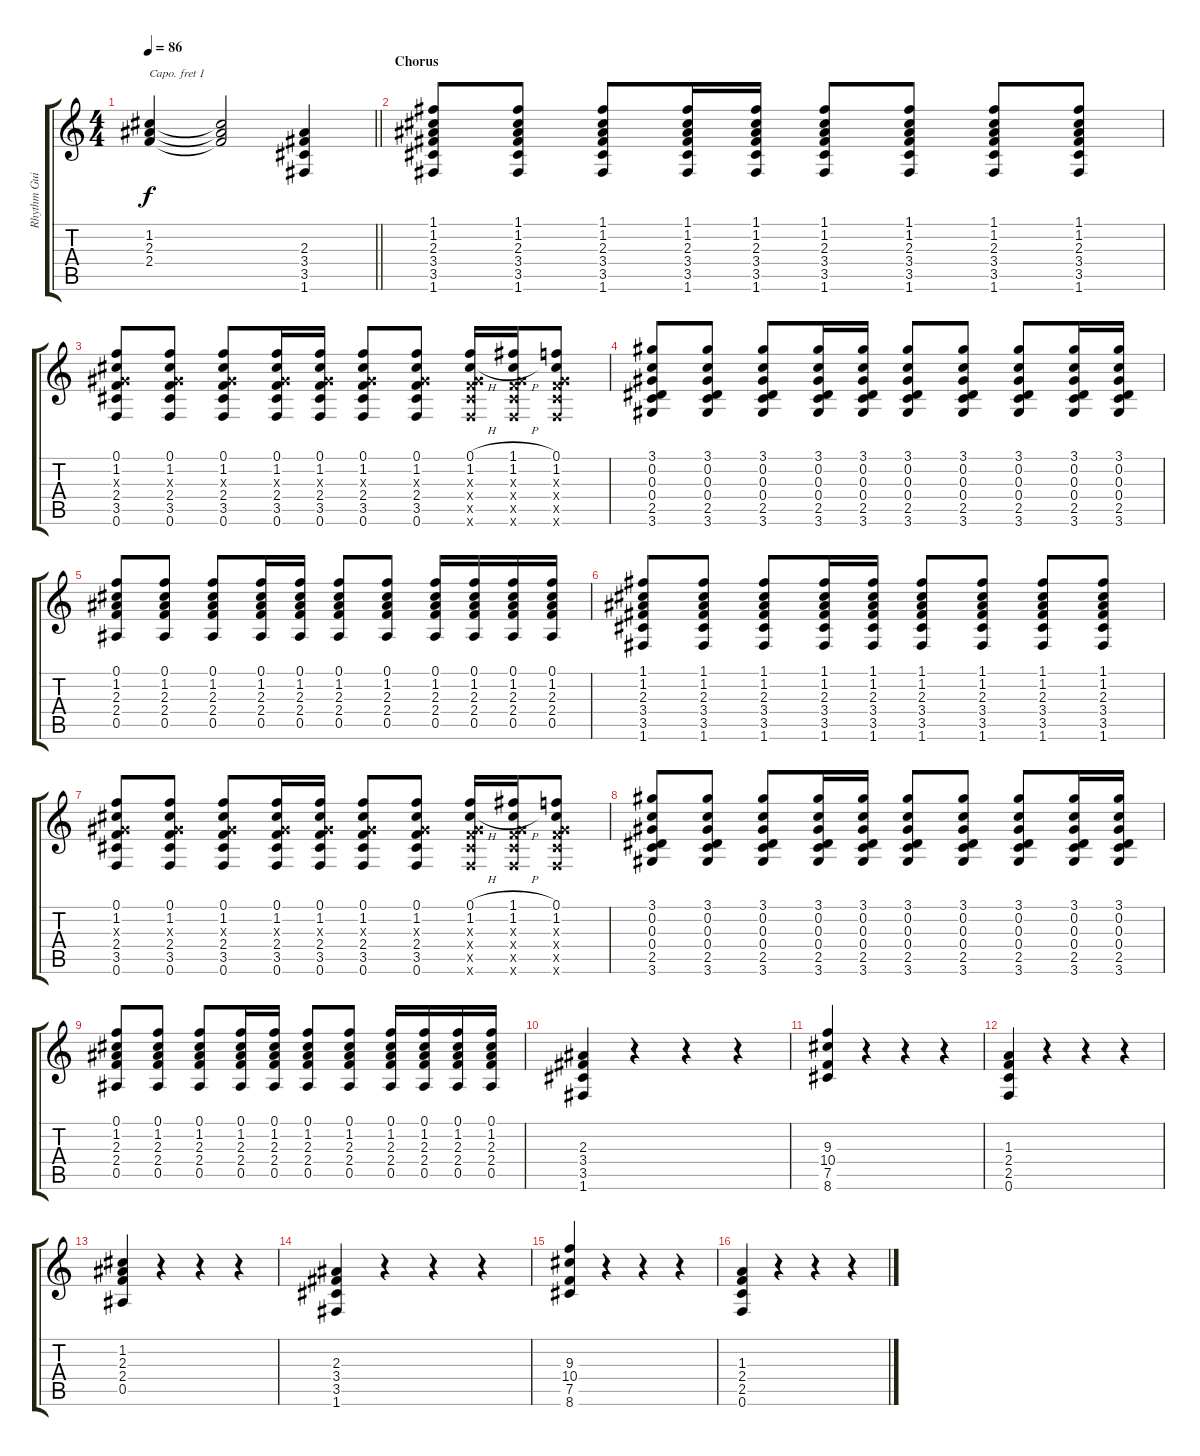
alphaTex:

\track ("Rhythm Guitar" "Rhythm Gui") {instrument distortionguitar}
\staff {score tabs}
\capo 1
\tuning (E4 B3 G3 D3 A2 E2) {hide}
\ts (4 4)
\tempo 86
\clef g2
\barLineRight lightlight
\ks c
(1.2 2.3 2.4).4{dy f} (1.2{t} 2.3{t} 2.4{t}).2 (2.3 3.4 3.5 1.6).4 |
\section ("" "Chorus")
(1.1 1.2 2.3 3.4 3.5 1.6).8 (1.1 1.2 2.3 3.4 3.5 1.6).8 (1.1 1.2 2.3 3.4 3.5 1.6).8 (1.1 1.2 2.3 3.4 3.5 1.6).16 (1.1 1.2 2.3 3.4 3.5 1.6).16 (1.1 1.2 2.3 3.4 3.5 1.6).8 (1.1 1.2 2.3 3.4 3.5 1.6).8 (1.1 1.2 2.3 3.4 3.5 1.6).8 (1.1 1.2 2.3 3.4 3.5 1.6).8 |
(0.1 1.2 0.3{x} 2.4 3.5 0.6).8 (0.1 1.2 0.3{x} 2.4 3.5 0.6).8 (0.1 1.2 0.3{x} 2.4 3.5 0.6).8 (0.1 1.2 0.3{x} 2.4 3.5 0.6).16 (0.1 1.2 0.3{x} 2.4 3.5 0.6).16 (0.1 1.2 0.3{x} 2.4 3.5 0.6).8 (0.1 1.2 0.3{x} 2.4 3.5 0.6).8 (0.1{h} 1.2{h} 0.3{x} 2.4{x} 3.5{x} 0.6{x}).16 (1.1{h} 1.2{h} 0.3{x} 2.4{x} 3.5{x} 0.6{x}).16 (0.1 1.2 0.3{x} 2.4{x} 3.5{x} 0.6{x}).8 |
(3.1 0.2 0.3 0.4 2.5 3.6).8 (3.1 0.2 0.3 0.4 2.5 3.6).8 (3.1 0.2 0.3 0.4 2.5 3.6).8 (3.1 0.2 0.3 0.4 2.5 3.6).16 (3.1 0.2 0.3 0.4 2.5 3.6).16 (3.1 0.2 0.3 0.4 2.5 3.6).8 (3.1 0.2 0.3 0.4 2.5 3.6).8 (3.1 0.2 0.3 0.4 2.5 3.6).8 (3.1 0.2 0.3 0.4 2.5 3.6).16 (3.1 0.2 0.3 0.4 2.5 3.6).16 |
(0.1 1.2 2.3 2.4 0.5).8 (0.1 1.2 2.3 2.4 0.5).8 (0.1 1.2 2.3 2.4 0.5).8 (0.1 1.2 2.3 2.4 0.5).16 (0.1 1.2 2.3 2.4 0.5).16 (0.1 1.2 2.3 2.4 0.5).8 (0.1 1.2 2.3 2.4 0.5).8 (0.1 1.2 2.3 2.4 0.5).16 (0.1 1.2 2.3 2.4 0.5).16 (0.1 1.2 2.3 2.4 0.5).16 (0.1 1.2 2.3 2.4 0.5).16 |
(1.1 1.2 2.3 3.4 3.5 1.6).8 (1.1 1.2 2.3 3.4 3.5 1.6).8 (1.1 1.2 2.3 3.4 3.5 1.6).8 (1.1 1.2 2.3 3.4 3.5 1.6).16 (1.1 1.2 2.3 3.4 3.5 1.6).16 (1.1 1.2 2.3 3.4 3.5 1.6).8 (1.1 1.2 2.3 3.4 3.5 1.6).8 (1.1 1.2 2.3 3.4 3.5 1.6).8 (1.1 1.2 2.3 3.4 3.5 1.6).8 |
(0.1 1.2 0.3{x} 2.4 3.5 0.6).8 (0.1 1.2 0.3{x} 2.4 3.5 0.6).8 (0.1 1.2 0.3{x} 2.4 3.5 0.6).8 (0.1 1.2 0.3{x} 2.4 3.5 0.6).16 (0.1 1.2 0.3{x} 2.4 3.5 0.6).16 (0.1 1.2 0.3{x} 2.4 3.5 0.6).8 (0.1 1.2 0.3{x} 2.4 3.5 0.6).8 (0.1{h} 1.2{h} 0.3{x} 2.4{x} 3.5{x} 0.6{x}).16 (1.1{h} 1.2{h} 0.3{x} 2.4{x} 3.5{x} 0.6{x}).16 (0.1 1.2 0.3{x} 2.4{x} 3.5{x} 0.6{x}).8 |
(3.1 0.2 0.3 0.4 2.5 3.6).8 (3.1 0.2 0.3 0.4 2.5 3.6).8 (3.1 0.2 0.3 0.4 2.5 3.6).8 (3.1 0.2 0.3 0.4 2.5 3.6).16 (3.1 0.2 0.3 0.4 2.5 3.6).16 (3.1 0.2 0.3 0.4 2.5 3.6).8 (3.1 0.2 0.3 0.4 2.5 3.6).8 (3.1 0.2 0.3 0.4 2.5 3.6).8 (3.1 0.2 0.3 0.4 2.5 3.6).16 (3.1 0.2 0.3 0.4 2.5 3.6).16 |
(0.1 1.2 2.3 2.4 0.5).8 (0.1 1.2 2.3 2.4 0.5).8 (0.1 1.2 2.3 2.4 0.5).8 (0.1 1.2 2.3 2.4 0.5).16 (0.1 1.2 2.3 2.4 0.5).16 (0.1 1.2 2.3 2.4 0.5).8 (0.1 1.2 2.3 2.4 0.5).8 (0.1 1.2 2.3 2.4 0.5).16 (0.1 1.2 2.3 2.4 0.5).16 (0.1 1.2 2.3 2.4 0.5).16 (0.1 1.2 2.3 2.4 0.5).16 |
(2.3 3.4 3.5 1.6).4 r.4 r.4 r.4 |
(9.3 10.4 7.5 8.6).4 r.4 r.4 r.4 |
(1.3 2.4 2.5 0.6).4 r.4 r.4 r.4 |
(1.2 2.3 2.4 0.5).4 r.4 r.4 r.4 |
(2.3 3.4 3.5 1.6).4 r.4 r.4 r.4 |
(9.3 10.4 7.5 8.6).4 r.4 r.4 r.4 |
(1.3 2.4 2.5 0.6).4 r.4 r.4 r.4
